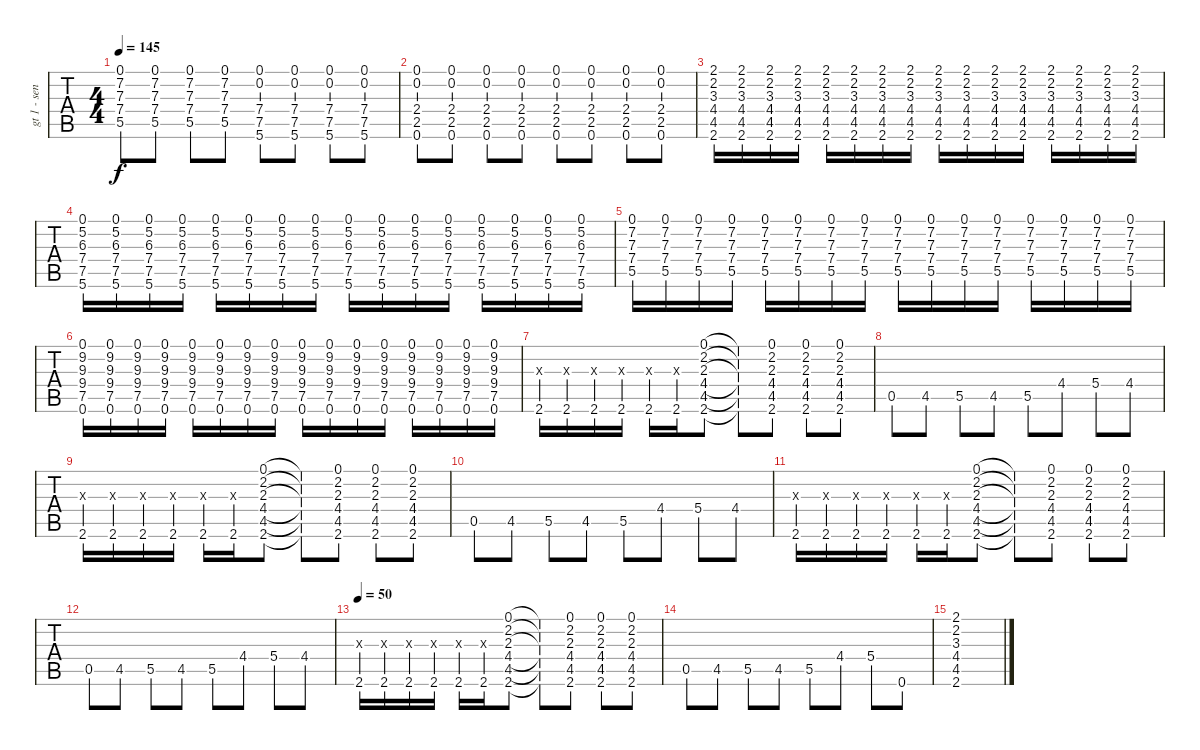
\track ("gt 1 - sensible" "gt 1 - sen") {instrument overdrivenguitar}
\staff {tabs}
\tuning (E4 B3 G3 D3 A2 E2) {hide}
\ts (4 4)
\tempo 145
\clef g2
\ks c
(0.1 7.2 7.3 7.4 5.5).8{dy f} (0.1 7.2 7.3 7.4 5.5).8 (0.1 7.2 7.3 7.4 5.5).8 (0.1 7.2 7.3 7.4 5.5).8 (0.1 0.2 7.4 7.5 5.6).8 (0.1 0.2 7.4 7.5 5.6).8 (0.1 0.2 7.4 7.5 5.6).8 (0.1 0.2 7.4 7.5 5.6).8 |
(0.1 0.2 2.4 2.5 0.6).8 (0.1 0.2 2.4 2.5 0.6).8 (0.1 0.2 2.4 2.5 0.6).8 (0.1 0.2 2.4 2.5 0.6).8 (0.1 0.2 2.4 2.5 0.6).8 (0.1 0.2 2.4 2.5 0.6).8 (0.1 0.2 2.4 2.5 0.6).8 (0.1 0.2 2.4 2.5 0.6).8 |
(2.1 2.2 3.3 4.4 4.5 2.6).16 (2.1 2.2 3.3 4.4 4.5 2.6).16 (2.1 2.2 3.3 4.4 4.5 2.6).16 (2.1 2.2 3.3 4.4 4.5 2.6).16 (2.1 2.2 3.3 4.4 4.5 2.6).16 (2.1 2.2 3.3 4.4 4.5 2.6).16 (2.1 2.2 3.3 4.4 4.5 2.6).16 (2.1 2.2 3.3 4.4 4.5 2.6).16 (2.1 2.2 3.3 4.4 4.5 2.6).16 (2.1 2.2 3.3 4.4 4.5 2.6).16 (2.1 2.2 3.3 4.4 4.5 2.6).16 (2.1 2.2 3.3 4.4 4.5 2.6).16 (2.1 2.2 3.3 4.4 4.5 2.6).16 (2.1 2.2 3.3 4.4 4.5 2.6).16 (2.1 2.2 3.3 4.4 4.5 2.6).16 (2.1 2.2 3.3 4.4 4.5 2.6).16 |
(0.1 5.2 6.3 7.4 7.5 5.6).16 (0.1 5.2 6.3 7.4 7.5 5.6).16 (0.1 5.2 6.3 7.4 7.5 5.6).16 (0.1 5.2 6.3 7.4 7.5 5.6).16 (0.1 5.2 6.3 7.4 7.5 5.6).16 (0.1 5.2 6.3 7.4 7.5 5.6).16 (0.1 5.2 6.3 7.4 7.5 5.6).16 (0.1 5.2 6.3 7.4 7.5 5.6).16 (0.1 5.2 6.3 7.4 7.5 5.6).16 (0.1 5.2 6.3 7.4 7.5 5.6).16 (0.1 5.2 6.3 7.4 7.5 5.6).16 (0.1 5.2 6.3 7.4 7.5 5.6).16 (0.1 5.2 6.3 7.4 7.5 5.6).16 (0.1 5.2 6.3 7.4 7.5 5.6).16 (0.1 5.2 6.3 7.4 7.5 5.6).16 (0.1 5.2 6.3 7.4 7.5 5.6).16 |
(0.1 7.2 7.3 7.4 5.5).16 (0.1 7.2 7.3 7.4 5.5).16 (0.1 7.2 7.3 7.4 5.5).16 (0.1 7.2 7.3 7.4 5.5).16 (0.1 7.2 7.3 7.4 5.5).16 (0.1 7.2 7.3 7.4 5.5).16 (0.1 7.2 7.3 7.4 5.5).16 (0.1 7.2 7.3 7.4 5.5).16 (0.1 7.2 7.3 7.4 5.5).16 (0.1 7.2 7.3 7.4 5.5).16 (0.1 7.2 7.3 7.4 5.5).16 (0.1 7.2 7.3 7.4 5.5).16 (0.1 7.2 7.3 7.4 5.5).16 (0.1 7.2 7.3 7.4 5.5).16 (0.1 7.2 7.3 7.4 5.5).16 (0.1 7.2 7.3 7.4 5.5).16 |
(0.1 9.2 9.3 9.4 7.5 0.6).16 (0.1 9.2 9.3 9.4 7.5 0.6).16 (0.1 9.2 9.3 9.4 7.5 0.6).16 (0.1 9.2 9.3 9.4 7.5 0.6).16 (0.1 9.2 9.3 9.4 7.5 0.6).16 (0.1 9.2 9.3 9.4 7.5 0.6).16 (0.1 9.2 9.3 9.4 7.5 0.6).16 (0.1 9.2 9.3 9.4 7.5 0.6).16 (0.1 9.2 9.3 9.4 7.5 0.6).16 (0.1 9.2 9.3 9.4 7.5 0.6).16 (0.1 9.2 9.3 9.4 7.5 0.6).16 (0.1 9.2 9.3 9.4 7.5 0.6).16 (0.1 9.2 9.3 9.4 7.5 0.6).16 (0.1 9.2 9.3 9.4 7.5 0.6).16 (0.1 9.2 9.3 9.4 7.5 0.6).16 (0.1 9.2 9.3 9.4 7.5 0.6).16 |
(0.3{x} 2.6).16 (0.3{x} 2.6).16 (0.3{x} 2.6).16 (0.3{x} 2.6).16 (0.3{x} 2.6).16 (0.3{x} 2.6).16 (0.1 2.2 2.3 4.4 4.5 2.6).8 (0.1{t} 2.2{t} 2.3{t} 4.4{t} 4.5{t} 2.6{t}).8 (0.1 2.2 2.3 4.4 4.5 2.6).8 (0.1 2.2 2.3 4.4 4.5 2.6).8 (0.1 2.2 2.3 4.4 4.5 2.6).8 |
0.5.8 4.5.8 5.5.8 4.5.8 5.5.8 4.4.8 5.4.8 4.4.8 |
(0.3{x} 2.6).16 (0.3{x} 2.6).16 (0.3{x} 2.6).16 (0.3{x} 2.6).16 (0.3{x} 2.6).16 (0.3{x} 2.6).16 (0.1 2.2 2.3 4.4 4.5 2.6).8 (0.1{t} 2.2{t} 2.3{t} 4.4{t} 4.5{t} 2.6{t}).8 (0.1 2.2 2.3 4.4 4.5 2.6).8 (0.1 2.2 2.3 4.4 4.5 2.6).8 (0.1 2.2 2.3 4.4 4.5 2.6).8 |
0.5.8 4.5.8 5.5.8 4.5.8 5.5.8 4.4.8 5.4.8 4.4.8 |
(0.3{x} 2.6).16 (0.3{x} 2.6).16 (0.3{x} 2.6).16 (0.3{x} 2.6).16 (0.3{x} 2.6).16 (0.3{x} 2.6).16 (0.1 2.2 2.3 4.4 4.5 2.6).8 (0.1{t} 2.2{t} 2.3{t} 4.4{t} 4.5{t} 2.6{t}).8 (0.1 2.2 2.3 4.4 4.5 2.6).8 (0.1 2.2 2.3 4.4 4.5 2.6).8 (0.1 2.2 2.3 4.4 4.5 2.6).8 |
0.5.8 4.5.8 5.5.8 4.5.8 5.5.8 4.4.8 5.4.8 4.4.8 |
\tempo 50
(0.3{x} 2.6).16 (0.3{x} 2.6).16 (0.3{x} 2.6).16 (0.3{x} 2.6).16 (0.3{x} 2.6).16 (0.3{x} 2.6).16 (0.1 2.2 2.3 4.4 4.5 2.6).8 (0.1{t} 2.2{t} 2.3{t} 4.4{t} 4.5{t} 2.6{t}).8 (0.1 2.2 2.3 4.4 4.5 2.6).8 (0.1 2.2 2.3 4.4 4.5 2.6).8 (0.1 2.2 2.3 4.4 4.5 2.6).8 |
0.5.8 4.5.8 5.5.8 4.5.8 5.5.8 4.4.8 5.4.8 0.6.8 |
(2.1 2.2 3.3 4.4 4.5 2.6).1
